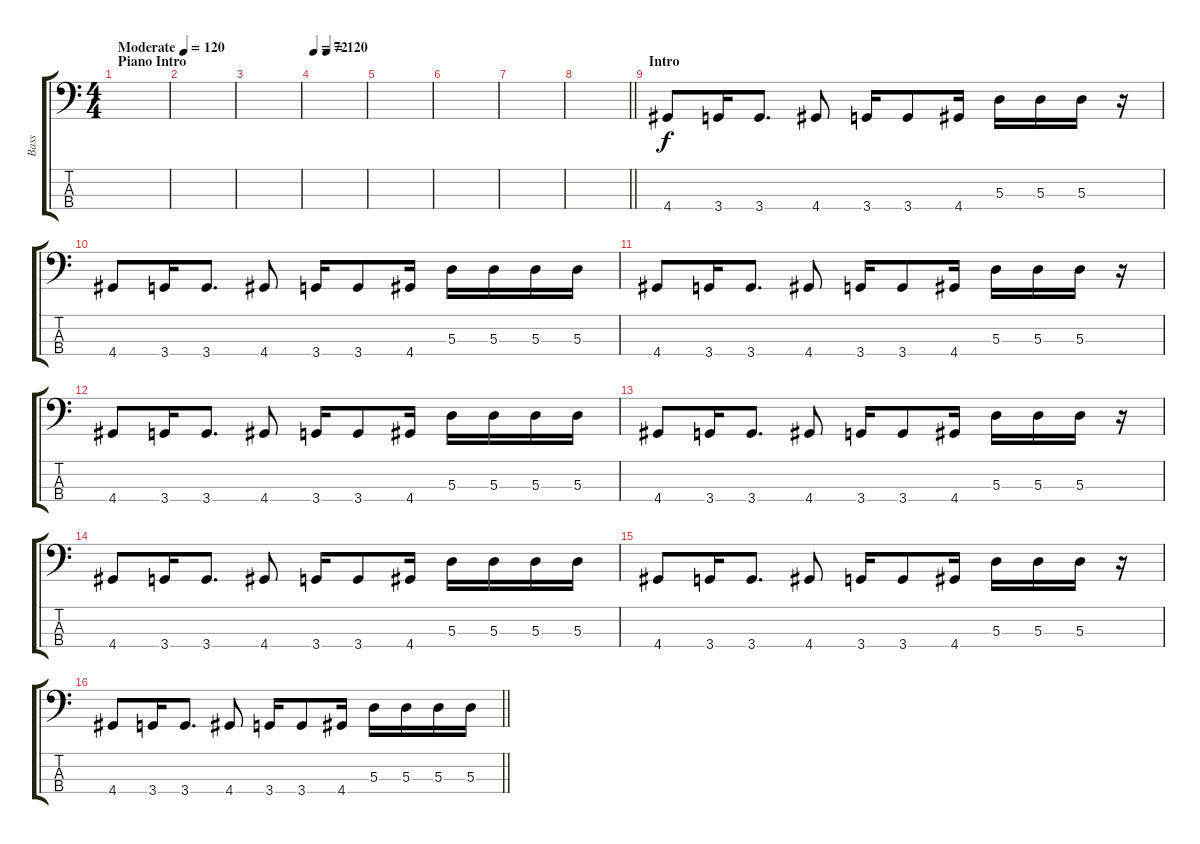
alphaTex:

\track ("Bass" "Bass") {instrument electricbasspick}
\staff {score tabs}
\tuning (G2 D2 A1 E1) {hide}
\ts (4 4)
\section ("" "Piano Intro")
\tempo (120 "Moderate")
\clef f4
\ks c
|
|
|
\tempo 72
\tempo (120 0.25)
|
|
|
|
\barLineRight lightlight
|
\section ("" "Intro")
4.4.8 3.4.16 3.4.8{d} 4.4.8 3.4.16 3.4.8 4.4.16 5.3.16 5.3.16 5.3.16 r.16 |
4.4.8 3.4.16 3.4.8{d} 4.4.8 3.4.16 3.4.8 4.4.16 5.3.16 5.3.16 5.3.16 5.3.16 |
4.4.8 3.4.16 3.4.8{d} 4.4.8 3.4.16 3.4.8 4.4.16 5.3.16 5.3.16 5.3.16 r.16 |
4.4.8 3.4.16 3.4.8{d} 4.4.8 3.4.16 3.4.8 4.4.16 5.3.16 5.3.16 5.3.16 5.3.16 |
4.4.8 3.4.16 3.4.8{d} 4.4.8 3.4.16 3.4.8 4.4.16 5.3.16 5.3.16 5.3.16 r.16 |
4.4.8 3.4.16 3.4.8{d} 4.4.8 3.4.16 3.4.8 4.4.16 5.3.16 5.3.16 5.3.16 5.3.16 |
4.4.8 3.4.16 3.4.8{d} 4.4.8 3.4.16 3.4.8 4.4.16 5.3.16 5.3.16 5.3.16 r.16 |
\barLineRight lightlight
4.4.8 3.4.16 3.4.8{d} 4.4.8 3.4.16 3.4.8 4.4.16 5.3.16 5.3.16 5.3.16 5.3.16
